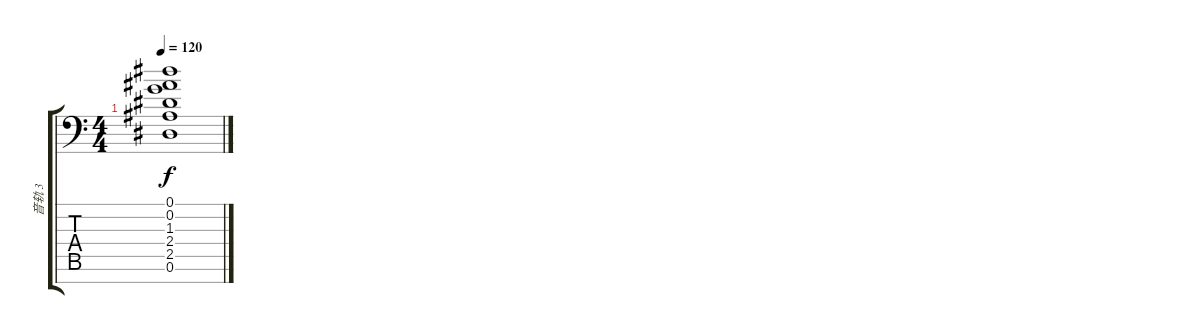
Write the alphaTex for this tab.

\track ("音轨 3" "音轨 3") {instrument distortionguitar}
\staff {score tabs}
\tuning (Eb4 Bb3 Gb3 Db3 Ab2 Eb2 Bb1) {hide}
\ts (4 4)
\tempo 120
\clef f4
\ks c
(0.1{t} 0.2{t} 1.3{t} 2.4{t} 2.5{t} 0.6{t}).1{dy f}
